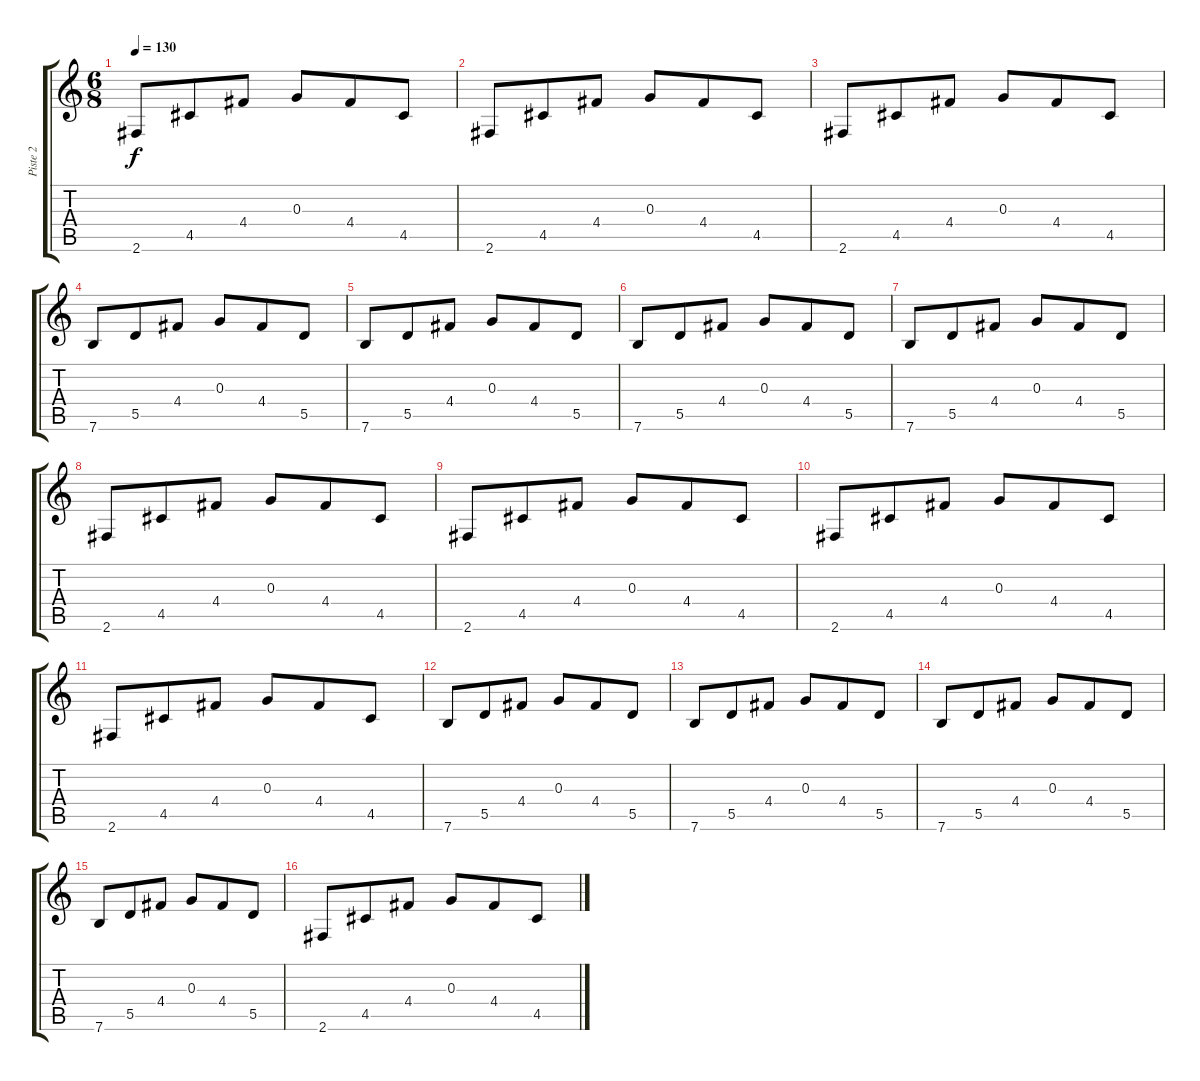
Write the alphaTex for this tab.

\track ("Piste 2" "Piste 2") {instrument acousticguitarnylon}
\staff {score tabs}
\tuning (E4 B3 G3 D3 A2 E2) {hide}
\ts (6 8)
\tempo 130
\clef g2
\ks c
2.6.8{dy f} 4.5.8 4.4.8 0.3.8 4.4.8 4.5.8 |
2.6.8 4.5.8 4.4.8 0.3.8 4.4.8 4.5.8 |
2.6.8 4.5.8 4.4.8 0.3.8 4.4.8 4.5.8 |
7.6.8 5.5.8 4.4.8 0.3.8 4.4.8 5.5.8 |
7.6.8 5.5.8 4.4.8 0.3.8 4.4.8 5.5.8 |
7.6.8 5.5.8 4.4.8 0.3.8 4.4.8 5.5.8 |
7.6.8 5.5.8 4.4.8 0.3.8 4.4.8 5.5.8 |
2.6.8 4.5.8 4.4.8 0.3.8 4.4.8 4.5.8 |
2.6.8 4.5.8 4.4.8 0.3.8 4.4.8 4.5.8 |
2.6.8 4.5.8 4.4.8 0.3.8 4.4.8 4.5.8 |
2.6.8 4.5.8 4.4.8 0.3.8 4.4.8 4.5.8 |
7.6.8 5.5.8 4.4.8 0.3.8 4.4.8 5.5.8 |
7.6.8 5.5.8 4.4.8 0.3.8 4.4.8 5.5.8 |
7.6.8 5.5.8 4.4.8 0.3.8 4.4.8 5.5.8 |
7.6.8 5.5.8 4.4.8 0.3.8 4.4.8 5.5.8 |
2.6.8 4.5.8 4.4.8 0.3.8 4.4.8 4.5.8
